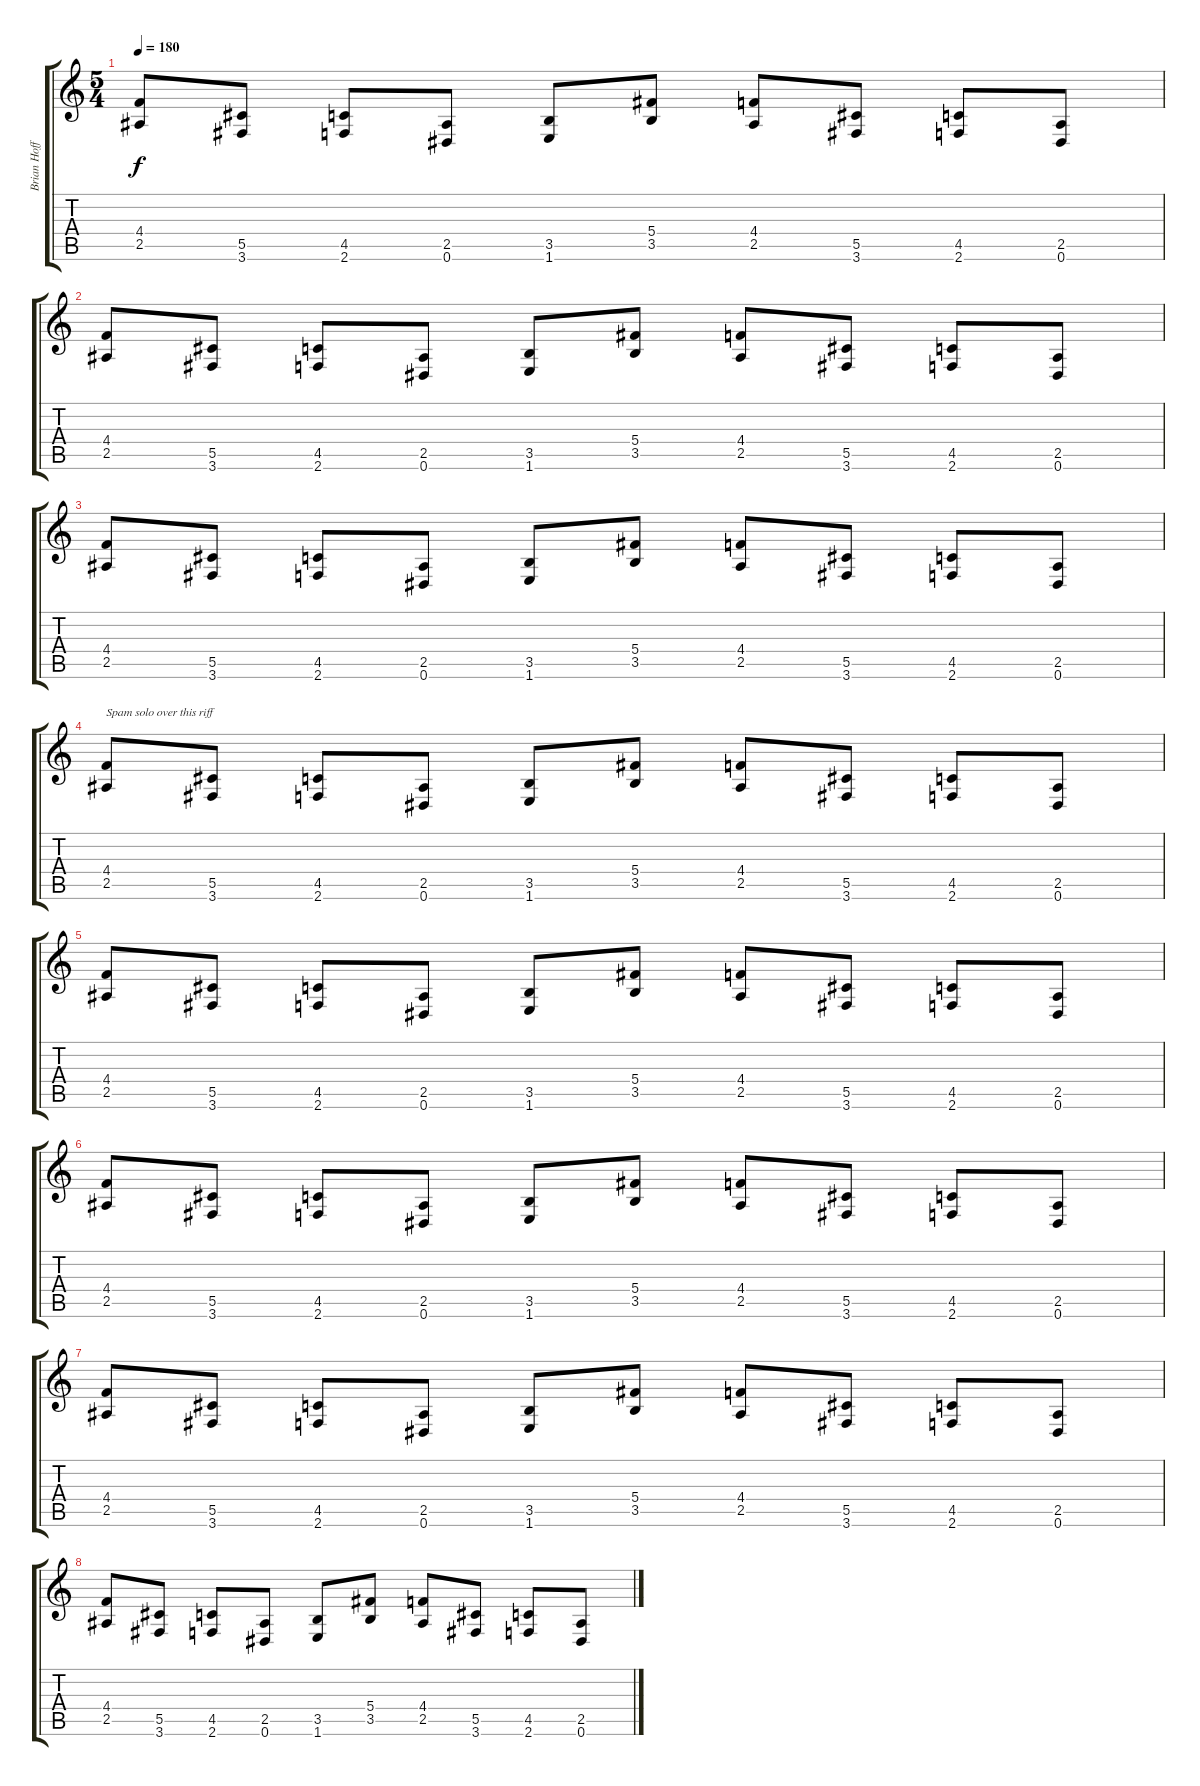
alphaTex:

\track ("Brian Hoffman" "Brian Hoff") {instrument distortionguitar}
\staff {score tabs}
\tuning (Eb4 Bb3 Gb3 Db3 Ab2 Eb2) {hide}
\ts (5 4)
\tempo 180
\clef g2
\ks c
(4.4 2.5).8{dy f} (5.5 3.6).8 (4.5 2.6).8 (2.5 0.6).8 (3.5 1.6).8 (5.4 3.5).8 (4.4 2.5).8 (5.5 3.6).8 (4.5 2.6).8 (2.5 0.6).8 |
(4.4 2.5).8 (5.5 3.6).8 (4.5 2.6).8 (2.5 0.6).8 (3.5 1.6).8 (5.4 3.5).8 (4.4 2.5).8 (5.5 3.6).8 (4.5 2.6).8 (2.5 0.6).8 |
(4.4 2.5).8 (5.5 3.6).8 (4.5 2.6).8 (2.5 0.6).8 (3.5 1.6).8 (5.4 3.5).8 (4.4 2.5).8 (5.5 3.6).8 (4.5 2.6).8 (2.5 0.6).8 |
(4.4 2.5).8{txt "Spam solo over this riff"} (5.5 3.6).8 (4.5 2.6).8 (2.5 0.6).8 (3.5 1.6).8 (5.4 3.5).8 (4.4 2.5).8 (5.5 3.6).8 (4.5 2.6).8 (2.5 0.6).8 |
(4.4 2.5).8 (5.5 3.6).8 (4.5 2.6).8 (2.5 0.6).8 (3.5 1.6).8 (5.4 3.5).8 (4.4 2.5).8 (5.5 3.6).8 (4.5 2.6).8 (2.5 0.6).8 |
(4.4 2.5).8 (5.5 3.6).8 (4.5 2.6).8 (2.5 0.6).8 (3.5 1.6).8 (5.4 3.5).8 (4.4 2.5).8 (5.5 3.6).8 (4.5 2.6).8 (2.5 0.6).8 |
(4.4 2.5).8 (5.5 3.6).8 (4.5 2.6).8 (2.5 0.6).8 (3.5 1.6).8 (5.4 3.5).8 (4.4 2.5).8 (5.5 3.6).8 (4.5 2.6).8 (2.5 0.6).8 |
(4.4 2.5).8 (5.5 3.6).8 (4.5 2.6).8 (2.5 0.6).8 (3.5 1.6).8 (5.4 3.5).8 (4.4 2.5).8 (5.5 3.6).8 (4.5 2.6).8 (2.5 0.6).8
